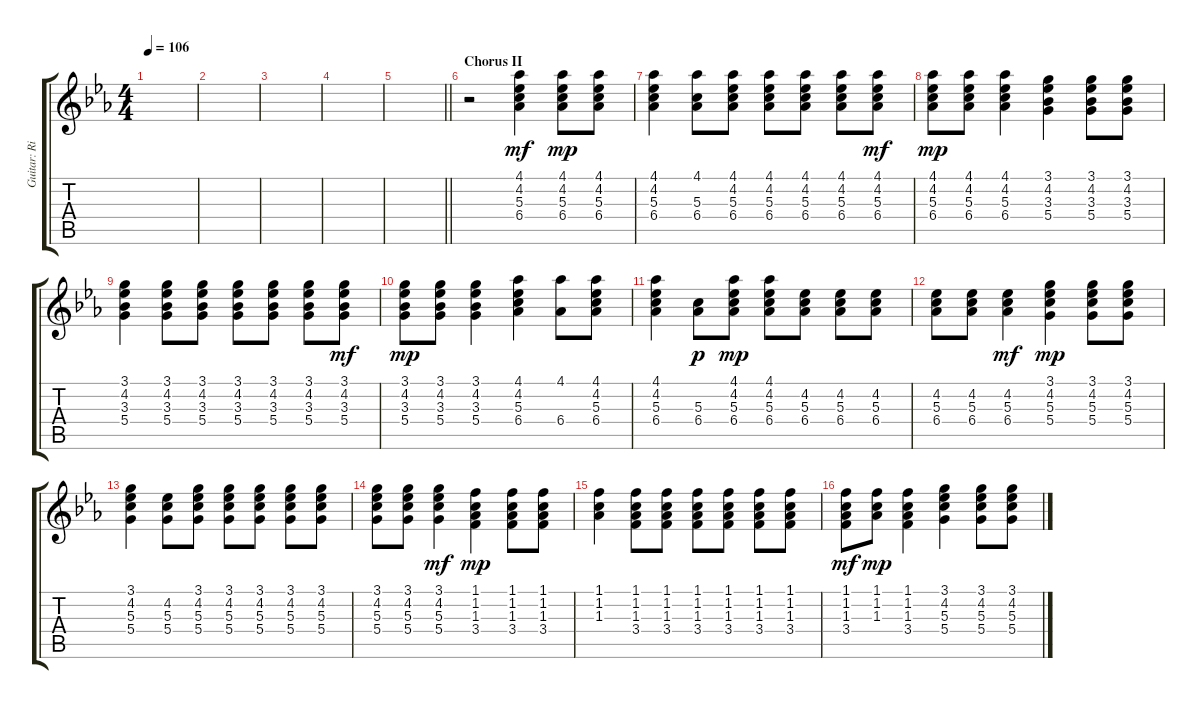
\track ("Guitar: Richie" "Guitar: Ri") {instrument acousticguitarsteel}
\staff {score tabs}
\tuning (E4 B3 G3 D3 A2 E2) {hide}
\ts (4 4)
\tempo 106
\clef g2
\ks eb
|
|
|
|
\barLineRight lightlight
|
\section ("" "Chorus II")
r.2 (4.1 4.2 5.3 6.4).4{dy mf} (4.1 4.2 5.3 6.4).8{dy mp} (4.1 4.2 5.3 6.4).8 |
(4.1 4.2 5.3 6.4).4 (4.1 5.3 6.4).8 (4.1 4.2 5.3 6.4).8 (4.1 4.2 5.3 6.4).8 (4.1 4.2 5.3 6.4).8 (4.1 4.2 5.3 6.4).8 (4.1 4.2 5.3 6.4).8{dy mf} |
(4.1 4.2 5.3 6.4).8{dy mp} (4.1 4.2 5.3 6.4).8 (4.1 4.2 5.3 6.4).4 (3.1 4.2 3.3 5.4).4 (3.1 4.2 3.3 5.4).8 (3.1 4.2 3.3 5.4).8 |
(3.1 4.2 3.3 5.4).4 (3.1 4.2 3.3 5.4).8 (3.1 4.2 3.3 5.4).8 (3.1 4.2 3.3 5.4).8 (3.1 4.2 3.3 5.4).8 (3.1 4.2 3.3 5.4).8 (3.1 4.2 3.3 5.4).8{dy mf} |
(3.1 4.2 3.3 5.4).8{dy mp} (3.1 4.2 3.3 5.4).8 (3.1 4.2 3.3 5.4).4 (4.1 4.2 5.3 6.4).4 (4.1 6.4).8 (4.1 4.2 5.3 6.4).8 |
(4.1 4.2 5.3 6.4).4 (5.3 6.4).8{dy p} (4.1 4.2 5.3 6.4).8{dy mp} (4.1 4.2 5.3 6.4).8 (4.2 5.3 6.4).8 (4.2 5.3 6.4).8 (4.2 5.3 6.4).8 |
(4.2 5.3 6.4).8 (4.2 5.3 6.4).8 (4.2 5.3 6.4).4{dy mf} (3.1 4.2 5.3 5.4).4{dy mp} (3.1 4.2 5.3 5.4).8 (3.1 4.2 5.3 5.4).8 |
(3.1 4.2 5.3 5.4).4 (4.2 5.3 5.4).8 (3.1 4.2 5.3 5.4).8 (3.1 4.2 5.3 5.4).8 (3.1 4.2 5.3 5.4).8 (3.1 4.2 5.3 5.4).8 (3.1 4.2 5.3 5.4).8 |
(3.1 4.2 5.3 5.4).8 (3.1 4.2 5.3 5.4).8 (3.1 4.2 5.3 5.4).4{dy mf} (1.1 1.2 1.3 3.4).4{dy mp} (1.1 1.2 1.3 3.4).8 (1.1 1.2 1.3 3.4).8 |
(1.1 1.2 1.3).4 (1.1 1.2 1.3 3.4).8 (1.1 1.2 1.3 3.4).8 (1.1 1.2 1.3 3.4).8 (1.1 1.2 1.3 3.4).8 (1.1 1.2 1.3 3.4).8 (1.1 1.2 1.3 3.4).8 |
(1.1 1.2 1.3 3.4).8{dy mf} (1.1 1.2 1.3).8{dy mp} (1.1 1.2 1.3 3.4).4 (3.1 4.2 5.3 5.4).4 (3.1 4.2 5.3 5.4).8 (3.1 4.2 5.3 5.4).8
